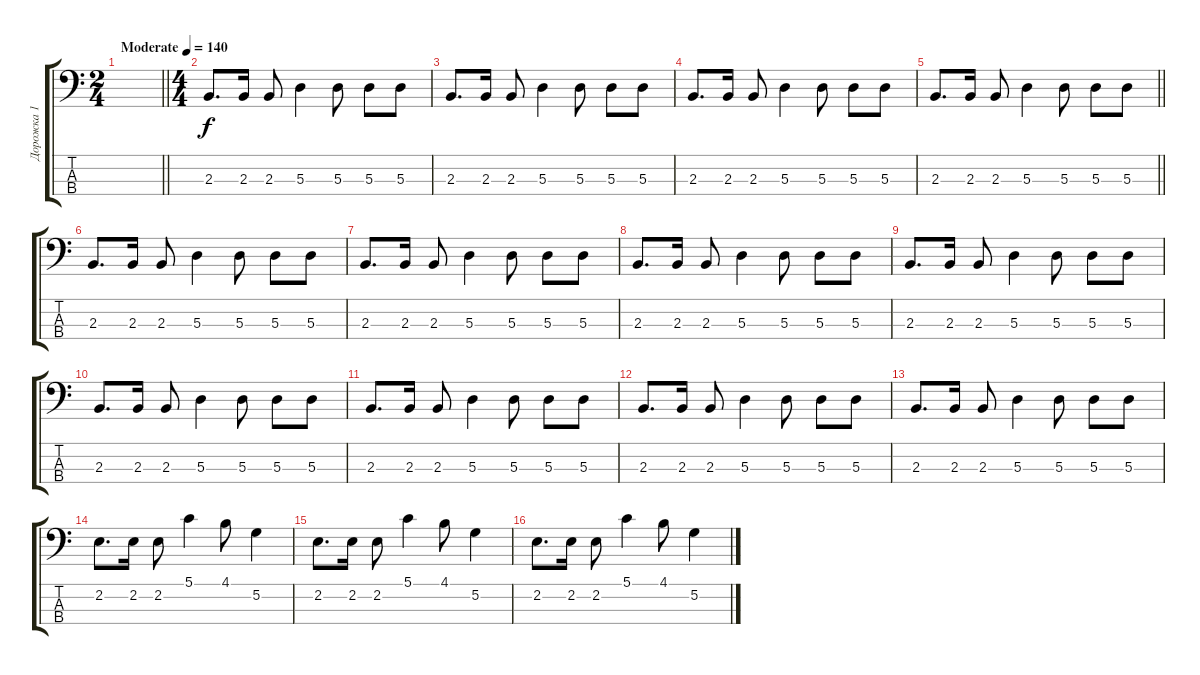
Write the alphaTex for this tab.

\track ("Дорожка 1" "Дорожка 1") {instrument electricbassfinger}
\staff {score tabs}
\tuning (G2 D2 A1 E1) {hide}
\ts (2 4)
\tempo (140 "Moderate")
\clef f4
\barLineRight lightlight
\ks c
|
\ts (4 4)
2.3.8{d} 2.3.16 2.3.8 5.3.4 5.3.8 5.3.8 5.3.8 |
2.3.8{d} 2.3.16 2.3.8 5.3.4 5.3.8 5.3.8 5.3.8 |
2.3.8{d} 2.3.16 2.3.8 5.3.4 5.3.8 5.3.8 5.3.8 |
\barLineRight lightlight
2.3.8{d} 2.3.16 2.3.8 5.3.4 5.3.8 5.3.8 5.3.8 |
2.3.8{d} 2.3.16 2.3.8 5.3.4 5.3.8 5.3.8 5.3.8 |
2.3.8{d} 2.3.16 2.3.8 5.3.4 5.3.8 5.3.8 5.3.8 |
2.3.8{d} 2.3.16 2.3.8 5.3.4 5.3.8 5.3.8 5.3.8 |
2.3.8{d} 2.3.16 2.3.8 5.3.4 5.3.8 5.3.8 5.3.8 |
2.3.8{d} 2.3.16 2.3.8 5.3.4 5.3.8 5.3.8 5.3.8 |
2.3.8{d} 2.3.16 2.3.8 5.3.4 5.3.8 5.3.8 5.3.8 |
2.3.8{d} 2.3.16 2.3.8 5.3.4 5.3.8 5.3.8 5.3.8 |
2.3.8{d} 2.3.16 2.3.8 5.3.4 5.3.8 5.3.8 5.3.8 |
2.2.8{d} 2.2.16 2.2.8 5.1.4 4.1.8 5.2.4 |
2.2.8{d} 2.2.16 2.2.8 5.1.4 4.1.8 5.2.4 |
2.2.8{d} 2.2.16 2.2.8 5.1.4 4.1.8 5.2.4
